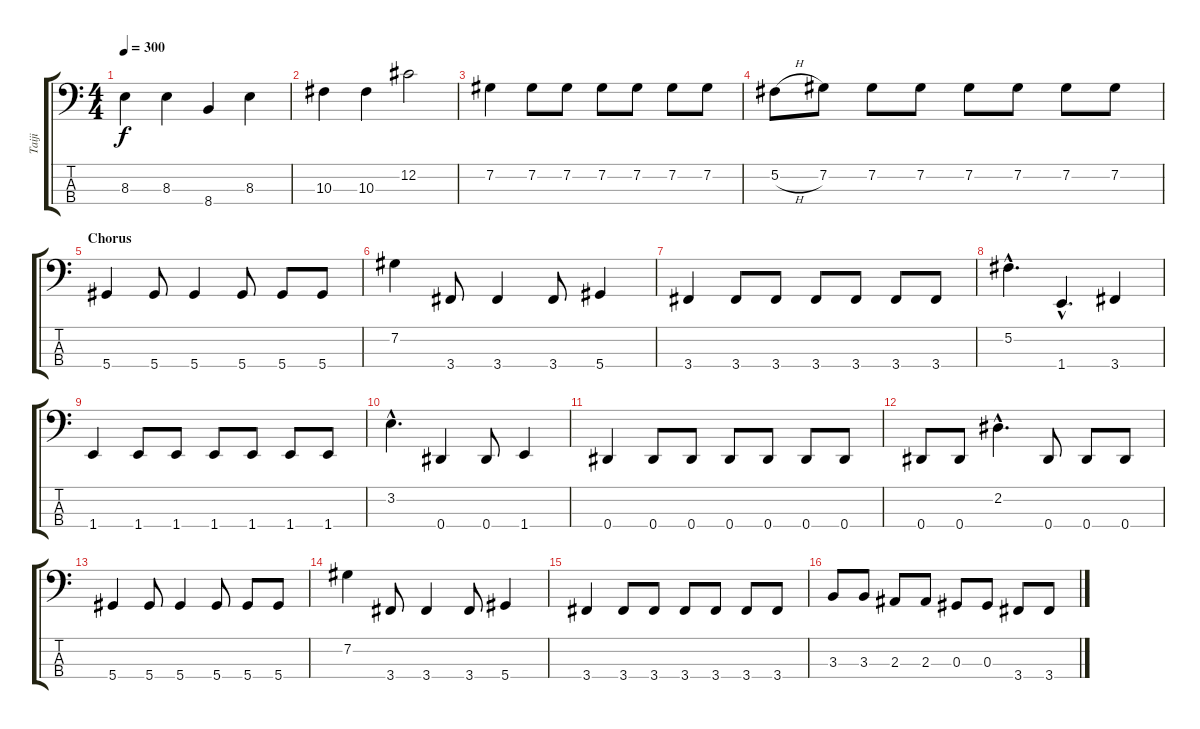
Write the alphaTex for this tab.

\track ("Taiji" "Taiji") {instrument electricbassfinger}
\staff {score tabs}
\tuning (Gb2 Db2 Ab1 Eb1) {hide}
\ts (4 4)
\tempo 300
\clef f4
\ks c
8.3.4{dy f} 8.3.4 8.4.4 8.3.4 |
10.3.4 10.3.4 12.2.2 |
7.2.4 7.2.8 7.2.8 7.2.8 7.2.8 7.2.8 7.2.8 |
5.2{h}.8 7.2.8 7.2.8 7.2.8 7.2.8 7.2.8 7.2.8 7.2.8 |
\section ("" "Chorus")
5.4.4 5.4.8 5.4.4 5.4.8 5.4.8 5.4.8 |
7.2.4 3.4.8 3.4.4 3.4.8 5.4.4 |
3.4.4 3.4.8 3.4.8 3.4.8 3.4.8 3.4.8 3.4.8 |
5.2{hac}.4{d} 1.4{hac}.4{d} 3.4.4 |
1.4.4 1.4.8 1.4.8 1.4.8 1.4.8 1.4.8 1.4.8 |
3.2{hac}.4{d} 0.4.4 0.4.8 1.4.4 |
0.4.4 0.4.8 0.4.8 0.4.8 0.4.8 0.4.8 0.4.8 |
0.4.8 0.4.8 2.2{hac}.4{d} 0.4.8 0.4.8 0.4.8 |
5.4.4 5.4.8 5.4.4 5.4.8 5.4.8 5.4.8 |
7.2.4 3.4.8 3.4.4 3.4.8 5.4.4 |
3.4.4 3.4.8 3.4.8 3.4.8 3.4.8 3.4.8 3.4.8 |
3.3.8 3.3.8 2.3.8 2.3.8 0.3.8 0.3.8 3.4.8 3.4.8
